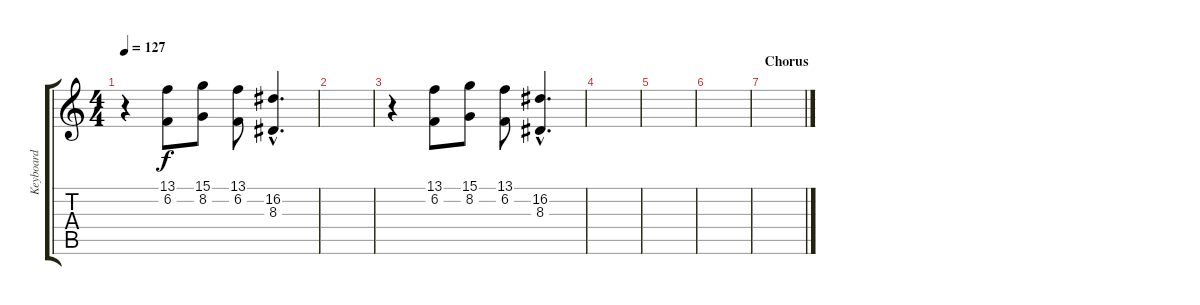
\track ("Keyboard" "Keyboard") {instrument pad1newage}
\staff {score tabs}
\tuning (E4 B3 G3 D3 A2 E2) {hide}
\ts (4 4)
\tempo 127
\clef g2
\ks c
r.4{dy f instrument pad1newage} (13.1 6.2).8 (15.1 8.2).8 (13.1 6.2).8 (16.2{hac} 8.3{hac}).4{d} |
|
r.4{instrument pad1newage} (13.1 6.2).8 (15.1 8.2).8 (13.1 6.2).8 (16.2{hac} 8.3{hac}).4{d} |
|
|
|
\section ("" "Chorus")
